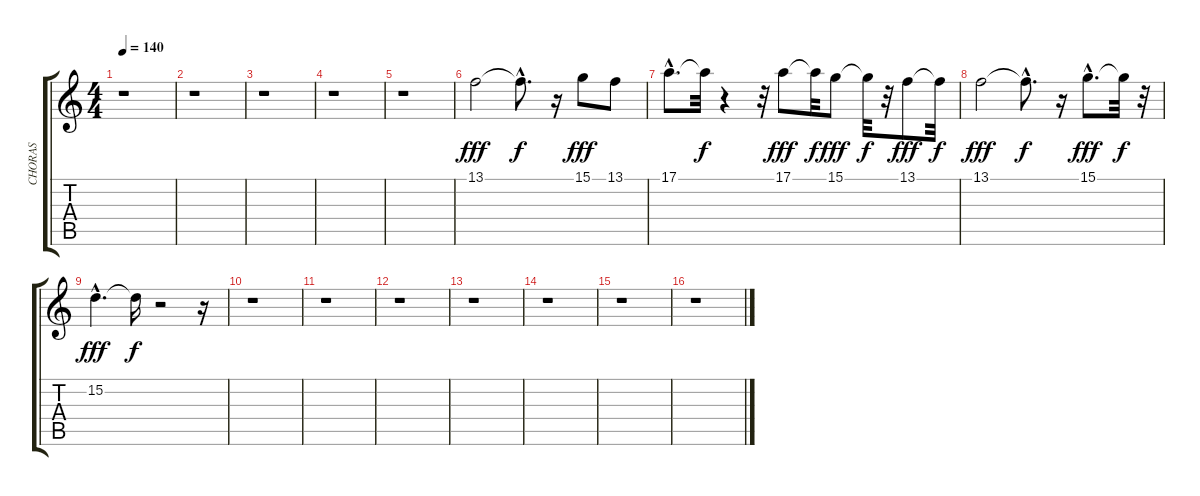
\track ("CHORAS" "CHORAS") {instrument lead1square}
\staff {score tabs}
\tuning (E4 B3 G3 D3 A2 E2) {hide}
\ts (4 4)
\tempo 140
\clef g2
\ks c
r.1{dy f} |
r.1 |
r.1 |
r.1 |
r.1 |
13.1.2{dy fff} 13.1{hac t}.8{d dy f} r.16 15.1.8{dy fff} 13.1.8 |
17.1{hac}.8{d} 17.1{t}.32{dy f} r.4 r.32 17.1.8{dy fff} 17.1{t}.32{dy f} 15.1.8{dy fff} 15.1{t}.32{dy f} r.32 13.1.8{dy fff} 13.1{t}.32{dy f} |
13.1.2{dy fff} 13.1{hac t}.8{d dy f} r.16 15.1{hac}.8{d dy fff} 15.1{t}.32{dy f} r.32 |
15.2{hac}.4{d dy fff} 15.2{t}.16{dy f} r.2 r.16 |
r.1 |
r.1 |
r.1 |
r.1 |
r.1 |
r.1 |
r.1
